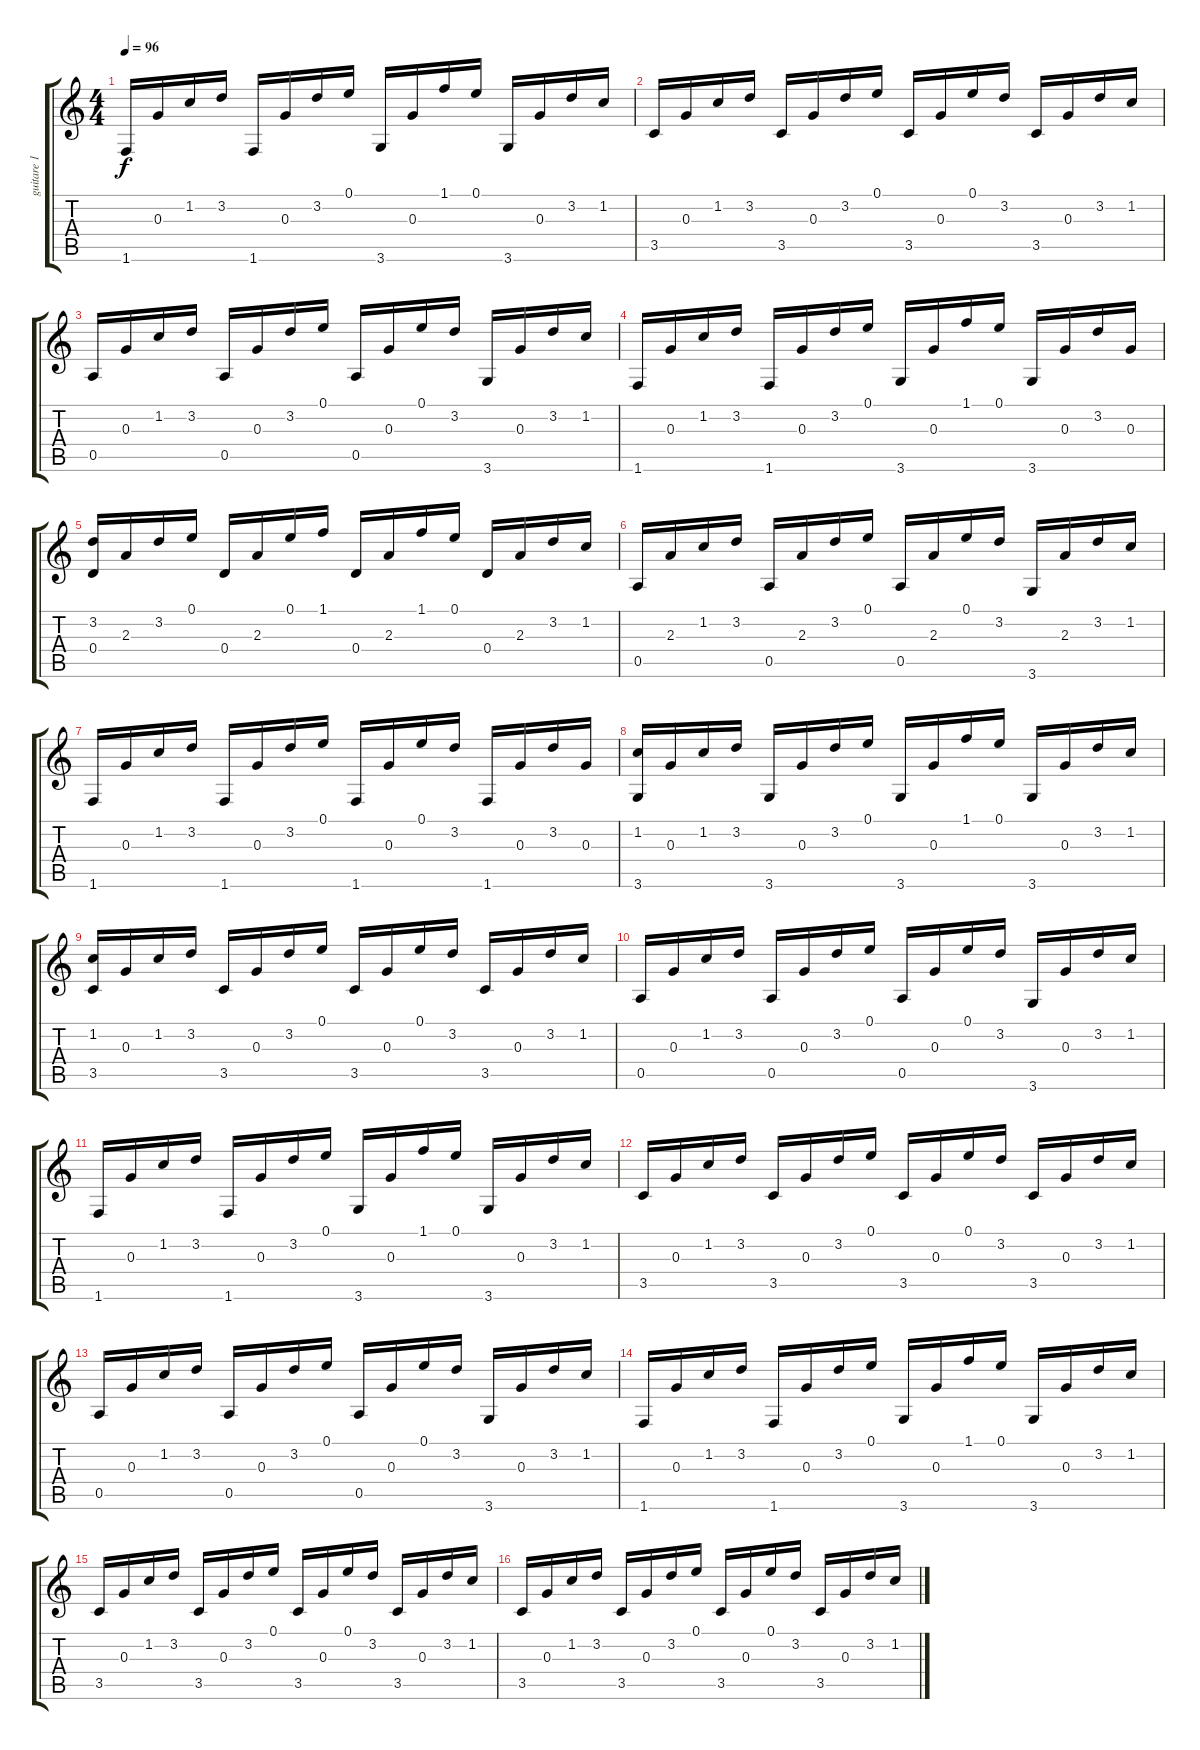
\track ("guitare 1" "guitare 1") {instrument acousticguitarnylon}
\staff {score tabs}
\tuning (E4 B3 G3 D3 A2 E2) {hide}
\ts (4 4)
\tempo 96
\clef g2
\ks c
1.6.16{dy f} 0.3.16 1.2.16 3.2.16 1.6.16 0.3.16 3.2.16 0.1.16 3.6.16 0.3.16 1.1.16 0.1.16 3.6.16 0.3.16 3.2.16 1.2.16 |
3.5.16 0.3.16 1.2.16 3.2.16 3.5.16 0.3.16 3.2.16 0.1.16 3.5.16 0.3.16 0.1.16 3.2.16 3.5.16 0.3.16 3.2.16 1.2.16 |
0.5.16 0.3.16 1.2.16 3.2.16 0.5.16 0.3.16 3.2.16 0.1.16 0.5.16 0.3.16 0.1.16 3.2.16 3.6.16 0.3.16 3.2.16 1.2.16 |
1.6.16 0.3.16 1.2.16 3.2.16 1.6.16 0.3.16 3.2.16 0.1.16 3.6.16 0.3.16 1.1.16 0.1.16 3.6.16 0.3.16 3.2.16 0.3.16 |
(3.2 0.4).16 2.3.16 3.2.16 0.1.16 0.4.16 2.3.16 0.1.16 1.1.16 0.4.16 2.3.16 1.1.16 0.1.16 0.4.16 2.3.16 3.2.16 1.2.16 |
0.5.16 2.3.16 1.2.16 3.2.16 0.5.16 2.3.16 3.2.16 0.1.16 0.5.16 2.3.16 0.1.16 3.2.16 3.6.16 2.3.16 3.2.16 1.2.16 |
1.6.16 0.3.16 1.2.16 3.2.16 1.6.16 0.3.16 3.2.16 0.1.16 1.6.16 0.3.16 0.1.16 3.2.16 1.6.16 0.3.16 3.2.16 0.3.16 |
(1.2 3.6).16 0.3.16 1.2.16 3.2.16 3.6.16 0.3.16 3.2.16 0.1.16 3.6.16 0.3.16 1.1.16 0.1.16 3.6.16 0.3.16 3.2.16 1.2.16 |
(1.2 3.5).16 0.3.16 1.2.16 3.2.16 3.5.16 0.3.16 3.2.16 0.1.16 3.5.16 0.3.16 0.1.16 3.2.16 3.5.16 0.3.16 3.2.16 1.2.16 |
0.5.16 0.3.16 1.2.16 3.2.16 0.5.16 0.3.16 3.2.16 0.1.16 0.5.16 0.3.16 0.1.16 3.2.16 3.6.16 0.3.16 3.2.16 1.2.16 |
1.6.16 0.3.16 1.2.16 3.2.16 1.6.16 0.3.16 3.2.16 0.1.16 3.6.16 0.3.16 1.1.16 0.1.16 3.6.16 0.3.16 3.2.16 1.2.16 |
3.5.16 0.3.16 1.2.16 3.2.16 3.5.16 0.3.16 3.2.16 0.1.16 3.5.16 0.3.16 0.1.16 3.2.16 3.5.16 0.3.16 3.2.16 1.2.16 |
0.5.16 0.3.16 1.2.16 3.2.16 0.5.16 0.3.16 3.2.16 0.1.16 0.5.16 0.3.16 0.1.16 3.2.16 3.6.16 0.3.16 3.2.16 1.2.16 |
1.6.16 0.3.16 1.2.16 3.2.16 1.6.16 0.3.16 3.2.16 0.1.16 3.6.16 0.3.16 1.1.16 0.1.16 3.6.16 0.3.16 3.2.16 1.2.16 |
3.5.16 0.3.16 1.2.16 3.2.16 3.5.16 0.3.16 3.2.16 0.1.16 3.5.16 0.3.16 0.1.16 3.2.16 3.5.16 0.3.16 3.2.16 1.2.16 |
3.5.16 0.3.16 1.2.16 3.2.16 3.5.16 0.3.16 3.2.16 0.1.16 3.5.16 0.3.16 0.1.16 3.2.16 3.5.16 0.3.16 3.2.16 1.2.16
